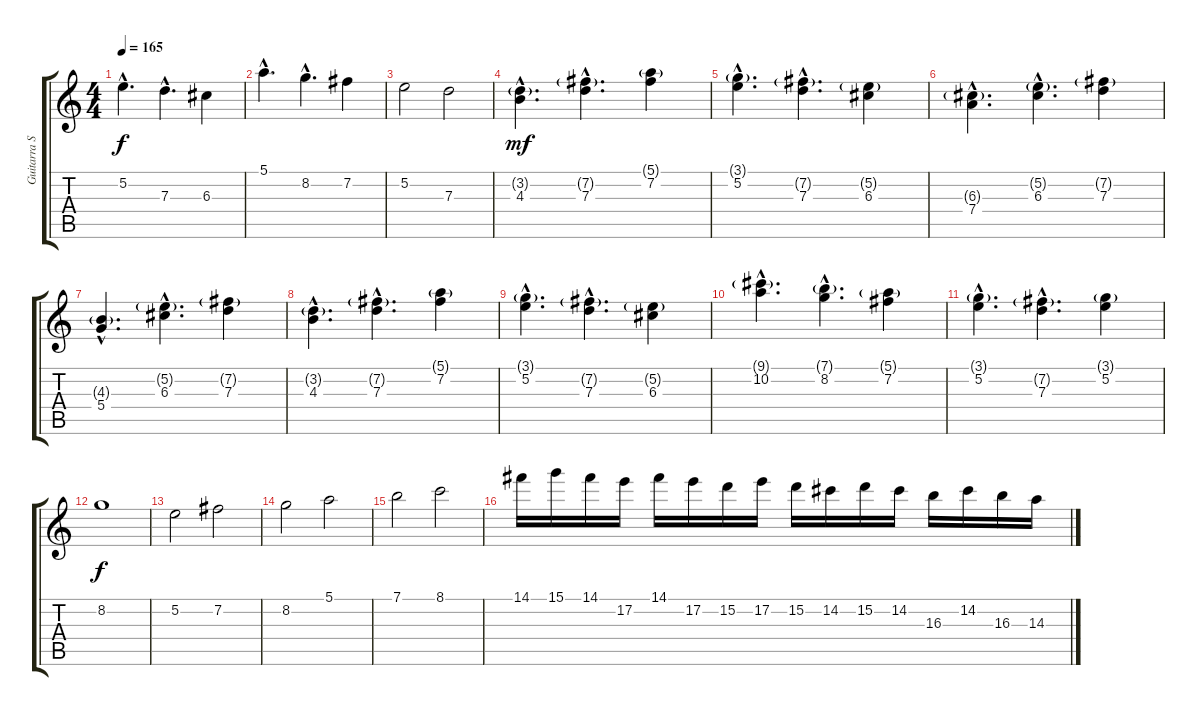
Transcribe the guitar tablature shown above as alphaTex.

\track ("Guitarra Solo" "Guitarra S") {instrument overdrivenguitar}
\staff {score tabs}
\tuning (E4 B3 G3 D3 A2 E2) {hide}
\ts (4 4)
\tempo 165
\clef g2
\ks c
5.2{hac}.4{d dy f} 7.3{hac}.4{d} 6.3.4 |
5.1{hac}.4{d} 8.2{hac}.4{d} 7.2.4 |
5.2.2 7.3.2 |
(3.2{g hac} 4.3{hac}).4{d dy mf} (7.2{g hac} 7.3{hac}).4{d} (5.1{g} 7.2).4 |
(3.1{g hac} 5.2{hac}).4{d} (7.2{g hac} 7.3{hac}).4{d} (5.2{g} 6.3).4 |
(6.3{g hac} 7.4{hac}).4{d} (5.2{g hac} 6.3{hac}).4{d} (7.2{g} 7.3).4 |
(4.3{g hac} 5.4{hac}).4{d} (5.2{g hac} 6.3{hac}).4{d} (7.2{g} 7.3).4 |
(3.2{g hac} 4.3{hac}).4{d} (7.2{g hac} 7.3{hac}).4{d} (5.1{g} 7.2).4 |
(3.1{g hac} 5.2{hac}).4{d} (7.2{g hac} 7.3{hac}).4{d} (5.2{g} 6.3).4 |
(9.1{g hac} 10.2{hac}).4{d} (7.1{g hac} 8.2{hac}).4{d} (5.1{g} 7.2).4 |
(3.1{g hac} 5.2{hac}).4{d} (7.2{g hac} 7.3{hac}).4{d} (3.1{g} 5.2).4 |
8.2.1{dy f} |
5.2.2 7.2.2 |
8.2.2 5.1.2 |
7.1.2 8.1.2 |
14.1.16 15.1.16 14.1.16 17.2.16 14.1.16 17.2.16 15.2.16 17.2.16 15.2.16 14.2.16 15.2.16 14.2.16 16.3.16 14.2.16 16.3.16 14.3.16
